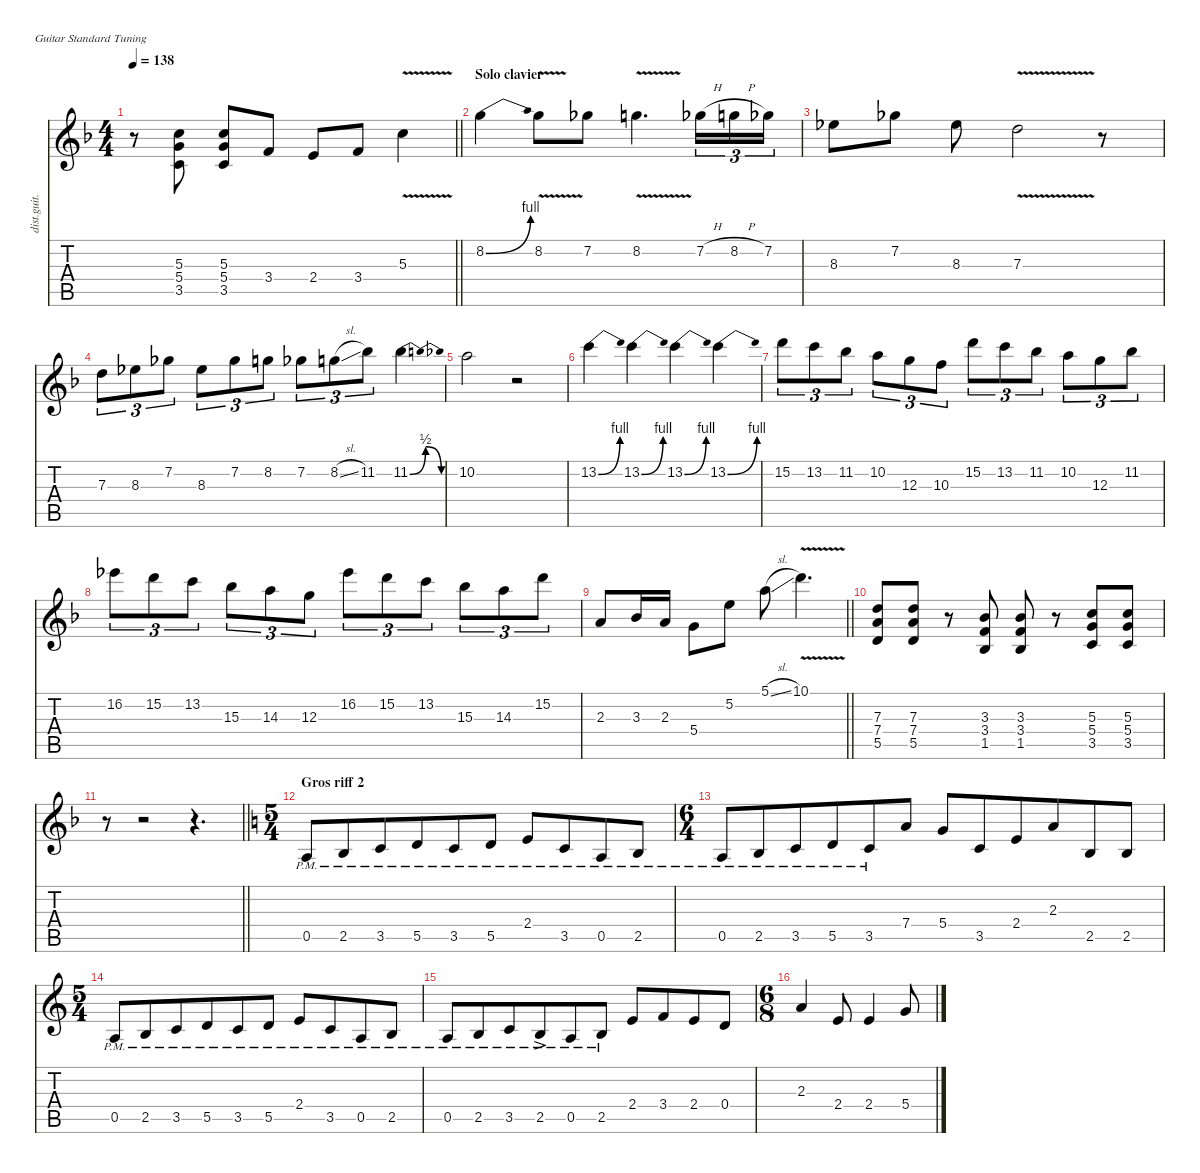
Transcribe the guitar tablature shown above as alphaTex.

\defaultSystemsLayout 4
\hideDynamics
\bracketExtendMode nobrackets
\track ("Sylvain" "dist.guit.") {instrument distortionguitar}
\staff {score tabs}
\tuning (E4 B3 G3 D3 A2 E2)
\ts (4 4)
\tempo 138
\clef g2
\barLineRight lightlight
\ks dminor
r.8{dy f beam Down} (5.3{acc forcenatural} 5.4{acc forcenatural} 3.5{acc forcenatural}).8{beam Up} (5.3{acc forcenatural} 5.4{acc forcenatural} 3.5{acc forcenatural}).8{beam Up} 3.4{acc forcenatural}.8{beam Up} 2.4{acc forcenatural}.8{beam Up} 3.4{acc forcenatural}.8{beam Up} 5.3{v acc forcenatural}.4{beam Down} |
\section ("" "Solo clavier")
8.2{be (bend 0 0 15 4) acc forcenatural}.4{beam Down} 8.2{v acc forcenatural}.8{beam Down} 7.2{acc b}.8{beam Down} 8.2{v acc forcenatural}.4{d beam Down} 7.2{h acc b}.16{tu (3 2) beam Down} 8.2{h acc forcenatural}.16{tu (3 2) beam Down} 7.2{acc b}.16{tu (3 2) beam Down} |
8.3{acc b}.8{beam Down} 7.2{acc b}.8{beam Down} 8.3{acc b}.8{beam Down} 7.3{v acc forcenatural}.2{beam Down} r.8{beam Down} |
7.3{acc forcenatural}.8{tu (3 2) beam Down} 8.3{acc b}.8{tu (3 2) beam Down} 7.2{acc b}.8{tu (3 2) beam Down} 8.3{acc b}.8{tu (3 2) beam Down} 7.2{acc b}.8{tu (3 2) beam Down} 8.2{acc forcenatural}.8{tu (3 2) beam Down} 7.2{acc b}.8{tu (3 2) beam Down} 8.2{sl acc forcenatural}.8{tu (3 2) beam Down} 11.2{acc b}.8{tu (3 2) beam Down} 11.2{be (bendrelease 0 0 10.2 2 20.4 2 30 0) acc b}.4{beam Down} |
10.2{acc forcenatural}.2{beam Down} r.2{beam Down} |
13.2{be (bend 0 0 15 4) acc forcenatural}.4{beam Down} 13.2{be (bend 0 0 15 4) acc forcenatural}.4{beam Down} 13.2{be (bend 0 0 15 4) acc forcenatural}.4{beam Down} 13.2{be (bend 0 0 15 4) acc forcenatural}.4{beam Down} |
15.2{acc forcenatural}.8{tu (3 2) beam Down} 13.2{acc forcenatural}.8{tu (3 2) beam Down} 11.2{acc b}.8{tu (3 2) beam Down} 10.2{acc forcenatural}.8{tu (3 2) beam Down} 12.3{acc forcenatural}.8{tu (3 2) beam Down} 10.3{acc forcenatural}.8{tu (3 2) beam Down} 15.2{acc forcenatural}.8{tu (3 2) beam Down} 13.2{acc forcenatural}.8{tu (3 2) beam Down} 11.2{acc b}.8{tu (3 2) beam Down} 10.2{acc forcenatural}.8{tu (3 2) beam Down} 12.3{acc forcenatural}.8{tu (3 2) beam Down} 11.2{acc b}.8{tu (3 2) beam Down} |
16.2{acc b}.8{tu (3 2) beam Down} 15.2{acc forcenatural}.8{tu (3 2) beam Down} 13.2{acc forcenatural}.8{tu (3 2) beam Down} 15.3{acc b}.8{tu (3 2) beam Down} 14.3{acc forcenatural}.8{tu (3 2) beam Down} 12.3{acc forcenatural}.8{tu (3 2) beam Down} 16.2{acc b}.8{tu (3 2) beam Down} 15.2{acc forcenatural}.8{tu (3 2) beam Down} 13.2{acc forcenatural}.8{tu (3 2) beam Down} 15.3{acc b}.8{tu (3 2) beam Down} 14.3{acc forcenatural}.8{tu (3 2) beam Down} 15.2{acc forcenatural}.8{tu (3 2) beam Down} |
\barLineRight lightlight
2.3{acc forcenatural}.8{beam Up} 3.3{acc b}.16{beam Up} 2.3{acc forcenatural}.16{beam Up} 5.4{acc forcenatural}.8{beam Down} 5.2{acc forcenatural}.8{beam Down} 5.1{sl acc forcenatural}.8{beam Down} 10.1{v acc forcenatural}.4{d beam Down} |
(7.3{acc forcenatural} 7.4{acc forcenatural} 5.5{acc forcenatural}).8{beam Up} (7.3{acc forcenatural} 7.4{acc forcenatural} 5.5{acc forcenatural}).8{beam Up} r.8{beam Up} (3.3{acc b} 3.4{acc forcenatural} 1.5{acc b}).8{beam Up} (3.3{acc b} 3.4{acc forcenatural} 1.5{acc b}).8{beam Up} r.8{beam Up} (5.3{acc forcenatural} 5.4{acc forcenatural} 3.5{acc forcenatural}).8{beam Up} (5.3{acc forcenatural} 5.4{acc forcenatural} 3.5{acc forcenatural}).8{beam Up} |
\barLineRight lightlight
r.8{beam Down} r.2{beam Down} r.4{d beam Down} |
\ts (5 4)
\beaming (8 6 4)
\section ("" "Gros riff 2")
\ks aminor
0.5{pm}.8{beam Up} 2.5{pm}.8{beam Up} 3.5{pm}.8{beam Up} 5.5{pm}.8{beam Up} 3.5{pm}.8{beam Up} 5.5{pm}.8{beam Up} 2.4{pm}.8{beam Up} 3.5{pm}.8{beam Up} 0.5{pm}.8{beam Up} 2.5{pm}.8{beam Up} |
\ts (6 4)
\beaming (8 6 6)
0.5{pm}.8{beam Up} 2.5{pm}.8{beam Up} 3.5{pm}.8{beam Up} 5.5{pm}.8{beam Up} 3.5{pm}.8{beam Up} 7.4.8{beam Up} 5.4.8{beam Up} 3.5.8{beam Up} 2.4.8{beam Up} 2.3.8{beam Up} 2.5.8{beam Up} 2.5.8{beam Up} |
\ts (5 4)
\beaming (8 6 4)
0.5{pm}.8{beam Up} 2.5{pm}.8{beam Up} 3.5{pm}.8{beam Up} 5.5{pm}.8{beam Up} 3.5{pm}.8{beam Up} 5.5{pm}.8{beam Up} 2.4{pm}.8{beam Up} 3.5{pm}.8{beam Up} 0.5{pm}.8{beam Up} 2.5{pm}.8{beam Up} |
0.5{pm}.8{beam Up} 2.5{pm}.8{beam Up} 3.5{pm}.8{beam Up} 2.5{ac pm}.8{dy ff beam Up} 0.5{pm}.8{dy f beam Up} 2.5{pm}.8{beam Up} 2.4.8{beam Up} 3.4.8{beam Up} 2.4.8{beam Up} 0.4.8{beam Up} |
\ts (6 8)
\beaming (8 3 3)
2.3.4{beam Up} 2.4.8{beam Up} 2.4.4{beam Up} 5.4.8{beam Up}
